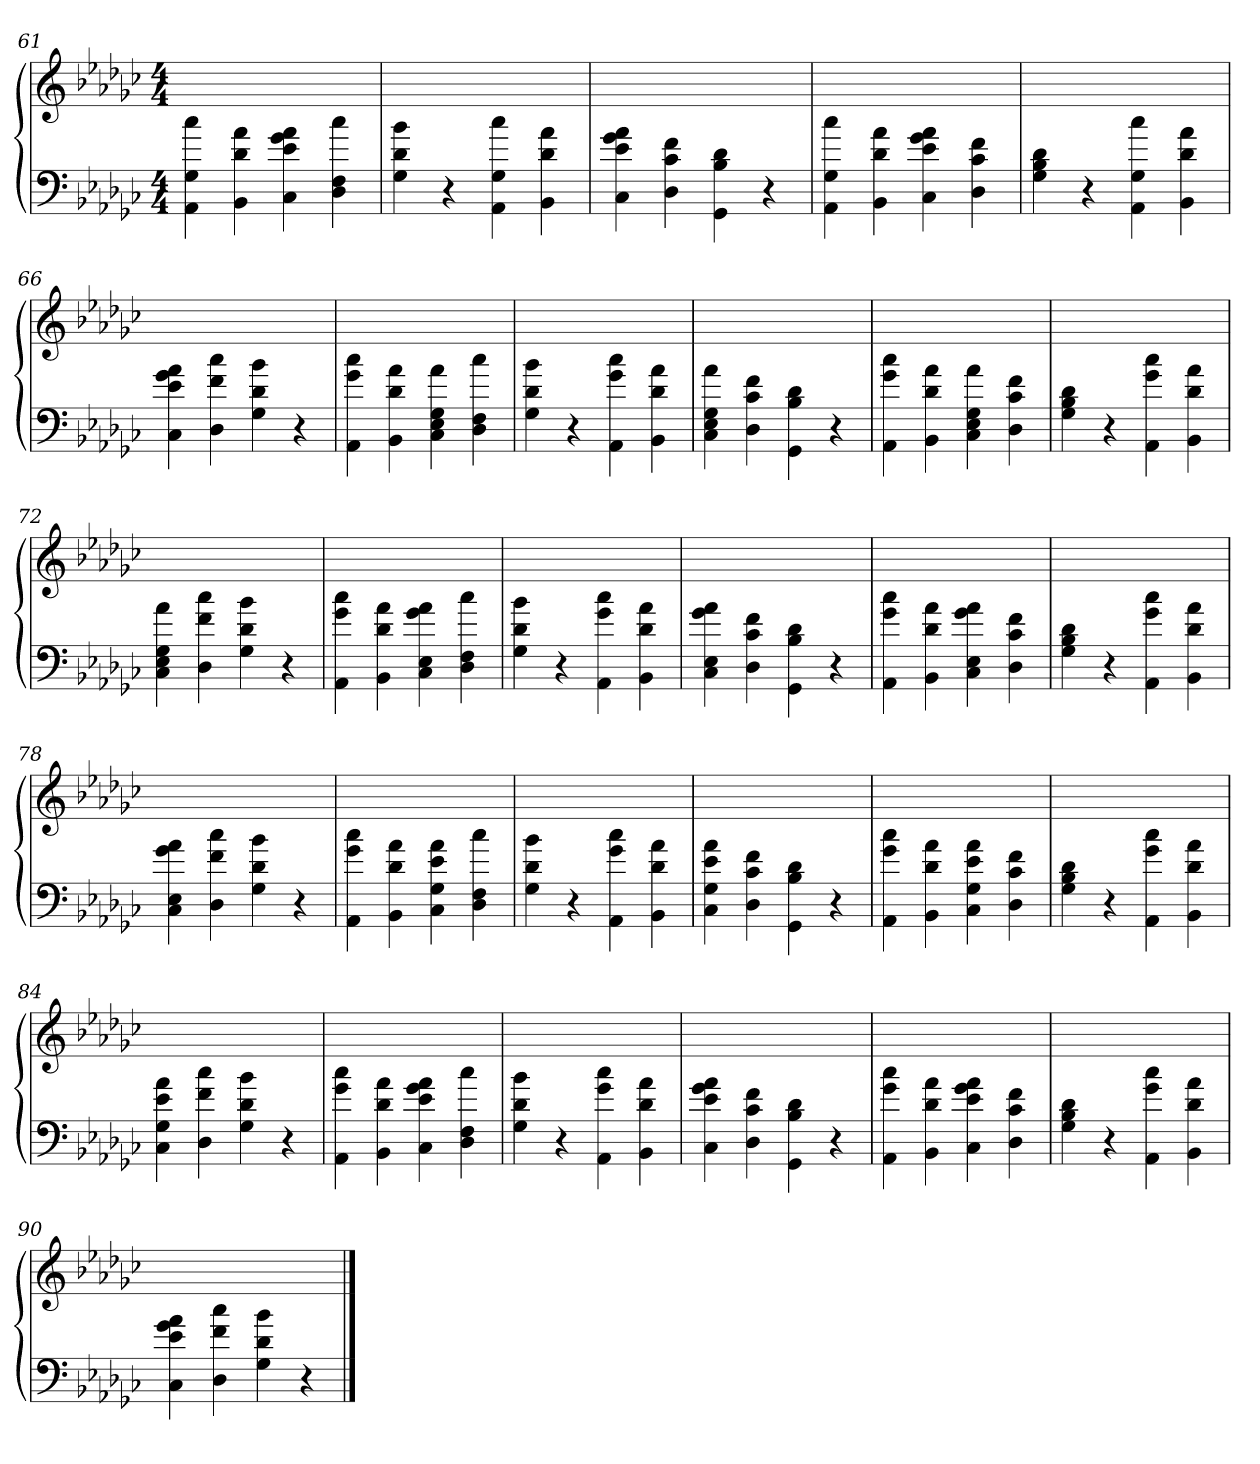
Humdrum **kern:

**kern	**kern
*part2	*part1
*staff2	*staff1
*clefF4	*clefG2
*k[b-e-a-d-g-c-]	*k[b-e-a-d-g-c-]
*G-:	*G-:
*M4/4	*M4/4
=61	=61
4AA- 4G- 4cc-	1ryy
4BB- 4d- 4a-	.
4C- 4e- 4g- 4a-	.
4D- 4F 4cc-	.
=62	=62
4G- 4d- 4b-	1ryy
4r	.
4AA- 4G- 4cc-	.
4BB- 4d- 4a-	.
=63	=63
4C- 4e- 4g- 4a-	1ryy
4D- 4c- 4f	.
4GG- 4B- 4d-	.
4r	.
=64	=64
4AA- 4G- 4cc-	1ryy
4BB- 4d- 4a-	.
4C- 4e- 4g- 4a-	.
4D- 4c- 4f	.
=65	=65
4G- 4B- 4d-	1ryy
4r	.
4AA- 4G- 4cc-	.
4BB- 4d- 4a-	.
=66	=66
4C- 4e- 4g- 4a-	1ryy
4D- 4f 4cc-	.
4G- 4d- 4b-	.
4r	.
=67	=67
4AA- 4g- 4cc-	1ryy
4BB- 4d- 4a-	.
4C- 4E- 4G- 4a-	.
4D- 4F 4cc-	.
=68	=68
4G- 4d- 4b-	1ryy
4r	.
4AA- 4g- 4cc-	.
4BB- 4d- 4a-	.
=69	=69
4C- 4E- 4G- 4a-	1ryy
4D- 4c- 4f	.
4GG- 4B- 4d-	.
4r	.
=70	=70
4AA- 4g- 4cc-	1ryy
4BB- 4d- 4a-	.
4C- 4E- 4G- 4a-	.
4D- 4c- 4f	.
=71	=71
4G- 4B- 4d-	1ryy
4r	.
4AA- 4g- 4cc-	.
4BB- 4d- 4a-	.
=72	=72
4C- 4E- 4G- 4a-	1ryy
4D- 4f 4cc-	.
4G- 4d- 4b-	.
4r	.
=73	=73
4AA- 4g- 4cc-	1ryy
4BB- 4d- 4a-	.
4C- 4E- 4g- 4a-	.
4D- 4F 4cc-	.
=74	=74
4G- 4d- 4b-	1ryy
4r	.
4AA- 4g- 4cc-	.
4BB- 4d- 4a-	.
=75	=75
4C- 4E- 4g- 4a-	1ryy
4D- 4c- 4f	.
4GG- 4B- 4d-	.
4r	.
=76	=76
4AA- 4g- 4cc-	1ryy
4BB- 4d- 4a-	.
4C- 4E- 4g- 4a-	.
4D- 4c- 4f	.
=77	=77
4G- 4B- 4d-	1ryy
4r	.
4AA- 4g- 4cc-	.
4BB- 4d- 4a-	.
=78	=78
4C- 4E- 4g- 4a-	1ryy
4D- 4f 4cc-	.
4G- 4d- 4b-	.
4r	.
=79	=79
4AA- 4g- 4cc-	1ryy
4BB- 4d- 4a-	.
4C- 4G- 4e- 4a-	.
4D- 4F 4cc-	.
=80	=80
4G- 4d- 4b-	1ryy
4r	.
4AA- 4g- 4cc-	.
4BB- 4d- 4a-	.
=81	=81
4C- 4G- 4e- 4a-	1ryy
4D- 4c- 4f	.
4GG- 4B- 4d-	.
4r	.
=82	=82
4AA- 4g- 4cc-	1ryy
4BB- 4d- 4a-	.
4C- 4G- 4e- 4a-	.
4D- 4c- 4f	.
=83	=83
4G- 4B- 4d-	1ryy
4r	.
4AA- 4g- 4cc-	.
4BB- 4d- 4a-	.
=84	=84
4C- 4G- 4e- 4a-	1ryy
4D- 4f 4cc-	.
4G- 4d- 4b-	.
4r	.
=85	=85
4AA- 4g- 4cc-	1ryy
4BB- 4d- 4a-	.
4C- 4e- 4g- 4a-	.
4D- 4F 4cc-	.
=86	=86
4G- 4d- 4b-	1ryy
4r	.
4AA- 4g- 4cc-	.
4BB- 4d- 4a-	.
=87	=87
4C- 4e- 4g- 4a-	1ryy
4D- 4c- 4f	.
4GG- 4B- 4d-	.
4r	.
=88	=88
4AA- 4g- 4cc-	1ryy
4BB- 4d- 4a-	.
4C- 4e- 4g- 4a-	.
4D- 4c- 4f	.
=89	=89
4G- 4B- 4d-	1ryy
4r	.
4AA- 4g- 4cc-	.
4BB- 4d- 4a-	.
=90	=90
4C- 4e- 4g- 4a-	1ryy
4D- 4f 4cc-	.
4G- 4d- 4b-	.
4r	.
==	==
*-	*-
